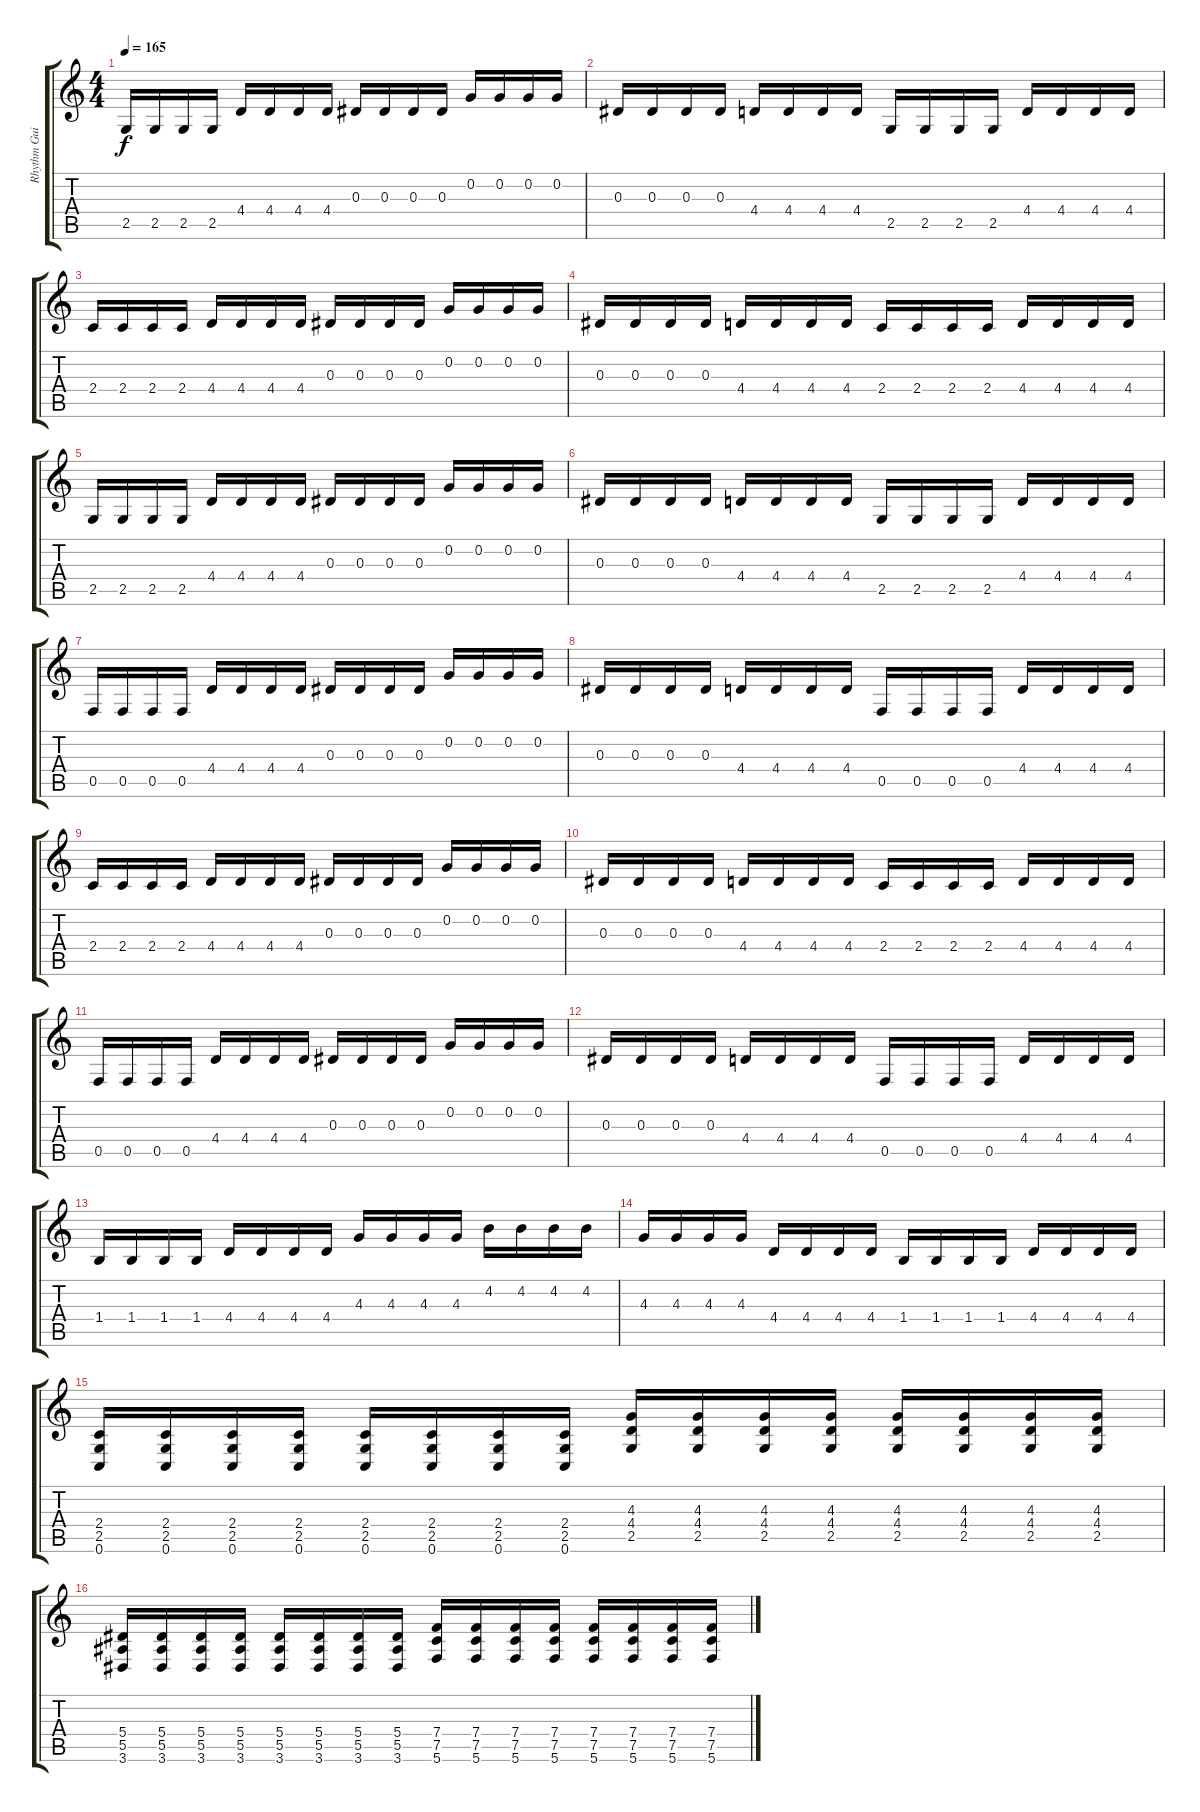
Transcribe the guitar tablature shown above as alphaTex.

\track ("Rhythm Guitar" "Rhythm Gui") {instrument distortionguitar}
\staff {score tabs}
\tuning (C4 G3 Eb3 Bb2 F2 C2) {hide}
\ts (4 4)
\tempo 165
\clef g2
\ks c
2.5.16{dy f} 2.5.16 2.5.16 2.5.16 4.4.16 4.4.16 4.4.16 4.4.16 0.3.16 0.3.16 0.3.16 0.3.16 0.2.16 0.2.16 0.2.16 0.2.16 |
0.3.16 0.3.16 0.3.16 0.3.16 4.4.16 4.4.16 4.4.16 4.4.16 2.5.16 2.5.16 2.5.16 2.5.16 4.4.16 4.4.16 4.4.16 4.4.16 |
2.4.16 2.4.16 2.4.16 2.4.16 4.4.16 4.4.16 4.4.16 4.4.16 0.3.16 0.3.16 0.3.16 0.3.16 0.2.16 0.2.16 0.2.16 0.2.16 |
0.3.16 0.3.16 0.3.16 0.3.16 4.4.16 4.4.16 4.4.16 4.4.16 2.4.16 2.4.16 2.4.16 2.4.16 4.4.16 4.4.16 4.4.16 4.4.16 |
2.5.16 2.5.16 2.5.16 2.5.16 4.4.16 4.4.16 4.4.16 4.4.16 0.3.16 0.3.16 0.3.16 0.3.16 0.2.16 0.2.16 0.2.16 0.2.16 |
0.3.16 0.3.16 0.3.16 0.3.16 4.4.16 4.4.16 4.4.16 4.4.16 2.5.16 2.5.16 2.5.16 2.5.16 4.4.16 4.4.16 4.4.16 4.4.16 |
0.5.16 0.5.16 0.5.16 0.5.16 4.4.16 4.4.16 4.4.16 4.4.16 0.3.16 0.3.16 0.3.16 0.3.16 0.2.16 0.2.16 0.2.16 0.2.16 |
0.3.16 0.3.16 0.3.16 0.3.16 4.4.16 4.4.16 4.4.16 4.4.16 0.5.16 0.5.16 0.5.16 0.5.16 4.4.16 4.4.16 4.4.16 4.4.16 |
2.4.16 2.4.16 2.4.16 2.4.16 4.4.16 4.4.16 4.4.16 4.4.16 0.3.16 0.3.16 0.3.16 0.3.16 0.2.16 0.2.16 0.2.16 0.2.16 |
0.3.16 0.3.16 0.3.16 0.3.16 4.4.16 4.4.16 4.4.16 4.4.16 2.4.16 2.4.16 2.4.16 2.4.16 4.4.16 4.4.16 4.4.16 4.4.16 |
0.5.16 0.5.16 0.5.16 0.5.16 4.4.16 4.4.16 4.4.16 4.4.16 0.3.16 0.3.16 0.3.16 0.3.16 0.2.16 0.2.16 0.2.16 0.2.16 |
0.3.16 0.3.16 0.3.16 0.3.16 4.4.16 4.4.16 4.4.16 4.4.16 0.5.16 0.5.16 0.5.16 0.5.16 4.4.16 4.4.16 4.4.16 4.4.16 |
1.4.16 1.4.16 1.4.16 1.4.16 4.4.16 4.4.16 4.4.16 4.4.16 4.3.16 4.3.16 4.3.16 4.3.16 4.2.16 4.2.16 4.2.16 4.2.16 |
4.3.16 4.3.16 4.3.16 4.3.16 4.4.16 4.4.16 4.4.16 4.4.16 1.4.16 1.4.16 1.4.16 1.4.16 4.4.16 4.4.16 4.4.16 4.4.16 |
(2.4 2.5 0.6).16 (2.4 2.5 0.6).16 (2.4 2.5 0.6).16 (2.4 2.5 0.6).16 (2.4 2.5 0.6).16 (2.4 2.5 0.6).16 (2.4 2.5 0.6).16 (2.4 2.5 0.6).16 (4.3 4.4 2.5).16 (4.3 4.4 2.5).16 (4.3 4.4 2.5).16 (4.3 4.4 2.5).16 (4.3 4.4 2.5).16 (4.3 4.4 2.5).16 (4.3 4.4 2.5).16 (4.3 4.4 2.5).16 |
(5.4 5.5 3.6).16 (5.4 5.5 3.6).16 (5.4 5.5 3.6).16 (5.4 5.5 3.6).16 (5.4 5.5 3.6).16 (5.4 5.5 3.6).16 (5.4 5.5 3.6).16 (5.4 5.5 3.6).16 (7.4 7.5 5.6).16 (7.4 7.5 5.6).16 (7.4 7.5 5.6).16 (7.4 7.5 5.6).16 (7.4 7.5 5.6).16 (7.4 7.5 5.6).16 (7.4 7.5 5.6).16 (7.4 7.5 5.6).16
